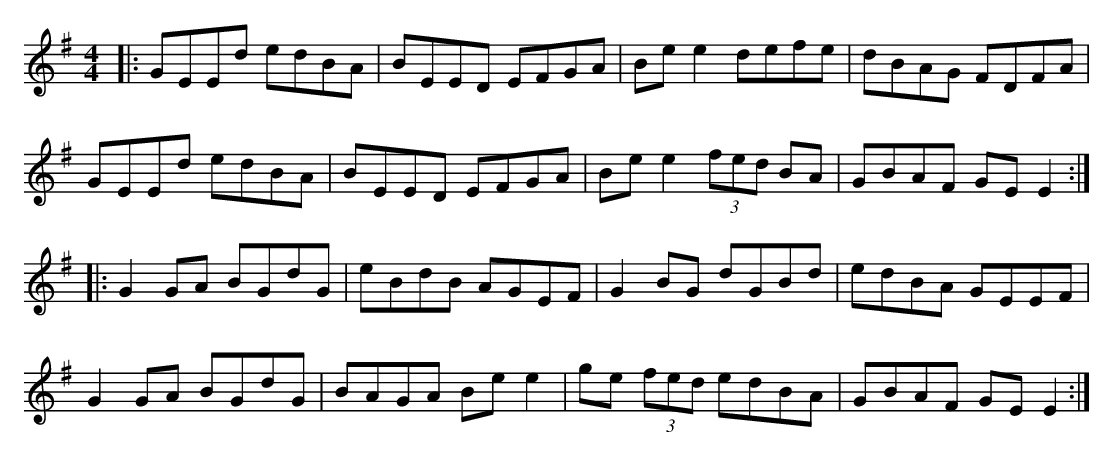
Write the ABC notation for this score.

X:1
M:4/4
K:Emin
|:GEEd edBA|BEED EFGA|Be e2 defe|dBAG FDFA|
GEEd edBA|BEED EFGA|Be e2 (3fed BA|GBAF GE E2:|
|:G2 GA BGdG|eBdB AGEF|G2 BG dGBd|edBA GEEF|
G2 GA BGdG|BAGA Be e2|ge (3 fed edBA|GBAF GE E2:|
